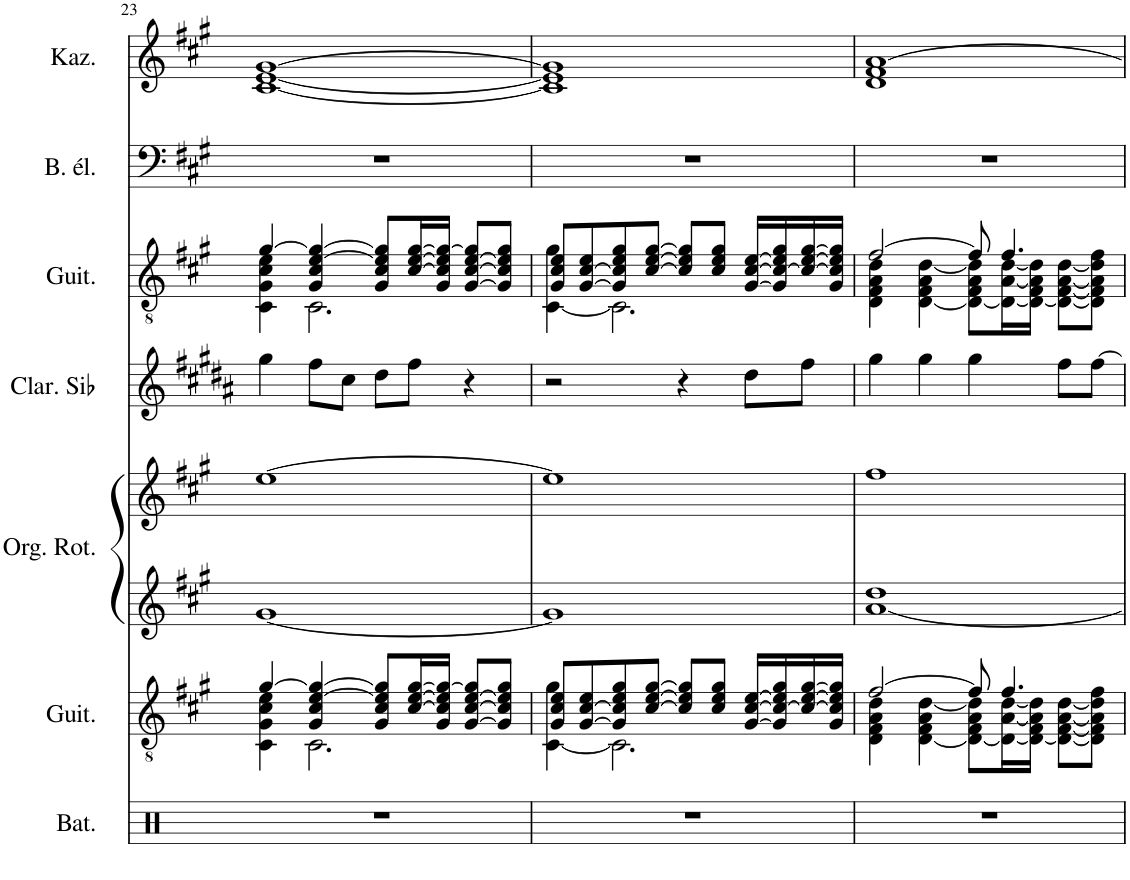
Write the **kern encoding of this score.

**kern	**kern	**kern	**kern	**kern	**kern	**kern	**kern
*part7	*part6	*part5	*part5	*part4	*part3	*part2	*part1
*staff8	*staff7	*staff6	*staff5	*staff4	*staff3	*staff2	*staff1
*I"Batterie, Drums	*I"Guitare acoustique, Acoustic Guitar (steel)	*I"Orgue rotatif, Rock Organ	*	*I"Clarinette en Sib	*I"Guitare classique, Acoustic Guitar (nylon)	*I"Basse électrique, Electric Bass (finger)	*I"Kazoo, Lead 6 (voice)
*I'Bat.	*I'Guit.	*I'Org. Rot.	*	*I'Clar. Sib	*I'Guit.	*I'B. él.	*I'Kaz.
!!LO:PB:g=z
*clefX	*clefGv2	*clefG2	*clefG2	*clefG2	*clefGv2	*clefF4	*clefG2
*	*	*	*	*Trd1c2	*	*Trd7c12	*
*k[]	*k[f#c#g#]	*k[f#c#g#]	*k[f#c#g#]	*k[f#c#g#d#a#]	*k[f#c#g#]	*k[f#c#g#]	*k[f#c#g#]
*M4/4	*M4/4	*M4/4	*M4/4	*M4/4	*M4/4	*M4/4	*M4/4
=23	=23	=23	=23	=23	=23	=23	=23
*	*^	*	*	*	*^	*	*
1r	[4g#/	4C#\ 4G#\ 4c#\ 4e\	[1g#	[1ee	4gg#\	[4g#/	4C#\ 4G#\ 4c#\ 4e\	1r	[1c# [1e [1g#
.	4G#/ 4c#/ [4e/ 4g#/_	2.C#\	.	.	8ff#\L	4G#/ 4c#/ [4e/ 4g#/_	2.C#\	.	.
.	.	.	.	.	8cc#\J	.	.	.	.
.	8G#/ 8c#/ 8e/] 8g#/]L	.	.	.	8dd#\L	8G#/ 8c#/ 8e/] 8g#/]L	.	.	.
.	[16c#/ [16e/ [16g#/L	.	.	.	8ff#\J	[16c#/ [16e/ [16g#/L	.	.	.
.	16G#/ 16c#/] 16e/] 16g#/_JJ	.	.	.	.	16G#/ 16c#/] 16e/] 16g#/_JJ	.	.	.
.	[8G#/ [8c#/ [8e/ 8g#/]L	.	.	.	4r	[8G#/ [8c#/ [8e/ 8g#/]L	.	.	.
.	8G#/] 8c#/] 8e/] 8g#/J	.	.	.	.	8G#/] 8c#/] 8e/] 8g#/J	.	.	.
=24	=24	=24	=24	=24	=24	=24	=24	=24	=24
1r	8G#/ 8c#/ 8e/L	[4C#\ 4g#\	1g#]	1ee]	2r	8G#/ 8c#/ 8e/L	[4C#\ 4g#\	1r	1c#] 1e] 1g#]
.	[8G#/ [8c#/ 8e/	.	.	.	.	[8G#/ [8c#/ 8e/	.	.	.
.	8G#/] 8c#/] 8e/ 8g#/	2.C#\]	.	.	.	8G#/] 8c#/] 8e/ 8g#/	2.C#\]	.	.
.	[8c#/ [8e/ [8g#/J	.	.	.	.	[8c#/ [8e/ [8g#/J	.	.	.
.	8c#/] 8e/] 8g#/]L	.	.	.	4r	8c#/] 8e/] 8g#/]L	.	.	.
.	8c#/ 8e/ 8g#/J	.	.	.	.	8c#/ 8e/ 8g#/J	.	.	.
.	[16G#/ [16c#/ [16e/LL	.	.	.	8dd#\L	[16G#/ [16c#/ [16e/LL	.	.	.
.	16G#/] 16c#/_ 16e/] 16g#/	.	.	.	.	16G#/] 16c#/_ 16e/] 16g#/	.	.	.
.	16c#/_ [16e/ [16g#/	.	.	.	8ff#\J	16c#/_ [16e/ [16g#/	.	.	.
.	16G#/ 16c#/] 16e/] 16g#/]JJ	.	.	.	.	16G#/ 16c#/] 16e/] 16g#/]JJ	.	.	.
=25	=25	=25	=25	=25	=25	=25	=25	=25	=25
*	*	*	*^	*	*	*	*	*	*^
1r	[2f#/	4D\ 4F#\ 4A\ 4d\	1dd	[1a	1ff#	4gg#\	[2f#/	4D\ 4F#\ 4A\ 4d\	1r	[1a	1d 1f#
.	.	[4D\ 4F#\ 4A\ [4d\	.	.	.	4gg#\	.	[4D\ 4F#\ 4A\ [4d\	.	.	.
.	8f#/]	8D\_ 8F#\ 8A\ 8d\]L	.	.	.	4gg#\	8f#/]	8D\_ 8F#\ 8A\ 8d\]L	.	.	.
.	4.f#/	16D\_ [16A\ [16d\L	.	.	.	.	4.f#/	16D\_ [16A\ [16d\L	.	.	.
.	.	16D\_ 16F#\ 16A\] 16d\]JJ	.	.	.	.	.	16D\_ 16F#\ 16A\] 16d\]JJ	.	.	.
.	.	8D\_ [8F#\ [8A\ [8d\L	.	.	.	8ff#\L	.	8D\_ [8F#\ [8A\ [8d\L	.	.	.
.	.	8D\] 8F#\] 8A\] 8d\] 8f#\J	.	.	.	[8ff#\J	.	8D\] 8F#\] 8A\] 8d\] 8f#\J	.	.	.
*	*v	*v	*	*	*	*	*v	*v	*	*v	*v
*	*	*v	*v	*	*	*	*	*
=	=	=	=	=	=	=	=
*-	*-	*-	*-	*-	*-	*-	*-
